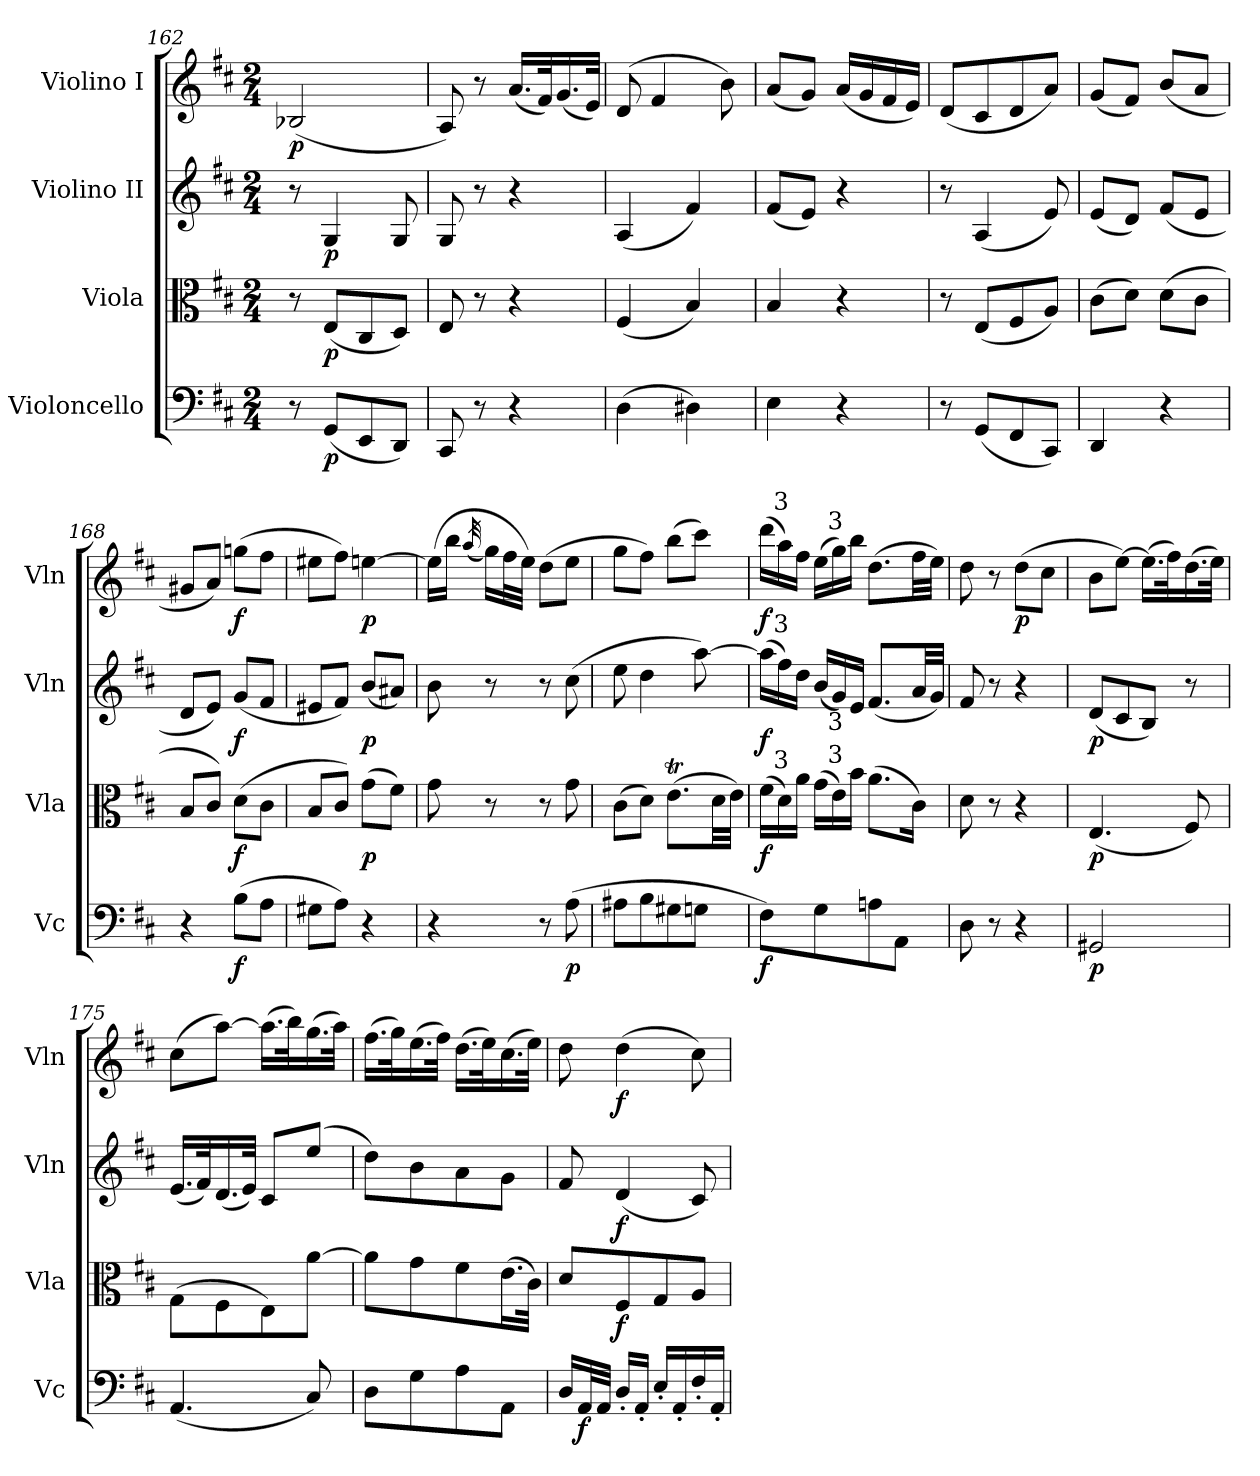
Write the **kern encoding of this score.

**kern	**dynam	**kern	**dynam	**kern	**dynam	**kern	**dynam
*part4	*part4	*part3	*part3	*part2	*part2	*part1	*part1
*staff4	*staff4	*staff3	*staff3	*staff2	*staff2	*staff1	*staff1
*I"Violoncello	*	*I"Viola	*	*I"Violino II	*	*I"Violino I	*
*I'Vc	*	*I'Vla	*	*I'Vln	*	*I'Vln	*
!!LO:LB:g=z
*clefF4	*	*clefC3	*	*clefG2	*	*clefG2	*
*k[f#c#]	*	*k[f#c#]	*	*k[f#c#]	*	*k[f#c#]	*
*D:	*	*D:	*	*D:	*	*D:	*
*M2/4	*	*M2/4	*	*M2/4	*	*M2/4	*
=162	=162	=162	=162	=162	=162	=162	=162
8r	.	8r	.	8r	.	(2B-X	p
(8GGL	p	(8EL	p	4G	p	.	.
8EE	.	8C#	.	.	.	.	.
8DDJ)	.	8DJ)	.	8G	.	.	.
=163	=163	=163	=163	=163	=163	=163	=163
8CC#	.	8E	.	8G	.	8A)	.
8r	.	8r	.	8r	.	8r	.
4r	.	4r	.	4r	.	(16.aLL	.
.	.	.	.	.	.	32f#k)	.
.	.	.	.	.	.	(16.g	.
.	.	.	.	.	.	32eJJk)	.
=164	=164	=164	=164	=164	=164	=164	=164
(4D	.	(4F#	.	(4A	.	(8d	.
.	.	.	.	.	.	4f#	.
4D#X)	.	4B)	.	4f#)	.	.	.
.	.	.	.	.	.	8b)	.
=165	=165	=165	=165	=165	=165	=165	=165
4E	.	4B	.	(8f#L	.	(8aL	.
.	.	.	.	8eJ)	.	8gJ)	.
4r	.	4r	.	4r	.	(16aLL	.
.	.	.	.	.	.	16g	.
.	.	.	.	.	.	16f#	.
.	.	.	.	.	.	16eJJ)	.
=166	=166	=166	=166	=166	=166	=166	=166
8r	.	8r	.	8r	.	(8dL	.
(8GGL	.	(8EL	.	(4A	.	8c#	.
8FF#	.	8F#	.	.	.	8d	.
8CC#J)	.	8AJ)	.	8e)	.	8aJ)	.
=167	=167	=167	=167	=167	=167	=167	=167
4DD	.	(8c#L	.	(8eL	.	(8gL	.
.	.	8dJ)	.	8dJ)	.	8f#J)	.
4r	.	(8dL	.	(8f#L	.	(8bL	.
.	.	8c#J	.	8eJ	.	8aJ	.
=168	=168	=168	=168	=168	=168	=168	=168
4r	.	8BL	.	8dL	.	8g#XL	.
.	.	8c#J)	.	8eJ)	.	8aJ)	.
(8BL	f	(8dL	f	(8gL	f	(8ggnL	f
8AJ	.	8c#J	.	8f#J	.	8ff#J	.
!!LO:PB:g=z
=169	=169	=169	=169	=169	=169	=169	=169
8G#XL	.	8BL	.	8e#XL	.	8ee#XL	.
8AJ)	.	8c#J)	.	8f#J)	.	8ff#J)	.
4r	.	(8gL	p	(8bL	p	[4een	p
.	.	8f#J)	.	8a#XJ)	.	.	.
=170	=170	=170	=170	=170	=170	=170	=170
4r	.	8g	.	8b	.	(16eeLL]	.
.	.	.	.	.	.	16bbJJ	.
.	.	.	.	.	.	(<32qaa/	.
.	.	8r	.	8r	.	16ggLL)	.
.	.	.	.	.	.	32ff#L	.
.	.	.	.	.	.	32eeJJJ)	.
8r	.	8r	.	8r	.	(8ddL	.
(8A	p	8g	crescendo	(8cc#	crescendo	8eeJ	crescendo
=171	=171	=171	=171	=171	=171	=171	=171
8A#XL	crescendo	(8c#L	.	8ee	.	8ggL	.
8B	.	8dJ)	.	4dd	.	8ff#J)	.
8G#X	.	(8.eTL	.	.	.	(8bbL	.
8GnJ	.	.	.	[8aa)	.	8ccc#J)	.
.	.	32dLL	.	.	.	.	.
.	.	32eJJJ)	.	.	.	.	.
=172	=172	=172	=172	=172	=172	=172	=172
*	*	*Xtuplet	*	*Xtuplet	*	*Xtuplet	*
8F#L)	f	(24f#LL	f	(24aaLL]	f	(24dddLL	f
!	!	!	!	!	!	!LO:TX:a:t=3	!
!	!	!	!	!LO:TX:a:t=3	!	!	!
!	!	!LO:TX:a:t=3	!	!	!	!	!
.	.	24d)	.	24ff#)	.	24aa)	.
.	.	24aJJ	.	24ddJJ	.	24ff#JJ	.
8G	.	(24gLL	.	(24bLL	.	(24eeLL	.
!	!	!	!	!	!	!LO:TX:a:t=3	!
!	!	!	!	!LO:TX:b:t=3	!	!	!
!	!	!LO:TX:a:t=3	!	!	!	!	!
.	.	24e)	.	24g)	.	24gg)	.
.	.	24bJJ	.	24eJJ	.	24bbJJ	.
8An	.	(8.aL	.	(8.f#L	.	(8.ddL	.
8AAJ	.	.	.	.	.	.	.
.	.	16c#Jk)	.	32aLL	.	32ff#LL	.
.	.	.	.	32gJJJ)	.	32eeJJJ)	.
=173	=173	=173	=173	=173	=173	=173	=173
8D	.	8d	.	8f#	.	8dd	.
8r	.	8r	.	8r	.	8r	.
4r	.	4r	.	4r	.	(8ddL	p
.	.	.	.	.	.	8cc#J	.
!!LO:LB:g=z
=174	=174	=174	=174	=174	=174	=174	=174
2GG#X	p	(4.E	p	(8dL	p	8bL	.
.	.	.	.	8c#	.	[8eeJ)	.
.	.	.	.	8BJ)	.	(16.eeLL]	.
.	.	.	.	.	.	32ff#k)	.
.	.	8F#)	.	8r	.	(16.dd	.
.	.	.	.	.	.	32eeJJk)	.
=175	=175	=175	=175	=175	=175	=175	=175
(4.AA	.	(8G\L	.	(16.eLL	.	(8cc#L	.
.	.	.	.	32f#k)	.	.	.
.	.	8F#	.	(16.d	.	[8aaJ)	.
.	.	.	.	32eJJk)	.	.	.
.	.	8E)	.	8c#L	.	(16.aaLL]	.
.	.	.	.	.	.	32bbk)	.
8C#)	.	[8aJ	.	(>8eeJ	.	(16.gg	.
.	.	.	.	.	.	32aaJJk)	.
=176	=176	=176	=176	=176	=176	=176	=176
8DL	.	8aL]	.	8dd\L)	.	(16.ff#LL	.
.	.	.	.	.	.	32ggk)	.
8G	.	8g	.	8b	.	(16.ee	.
.	.	.	.	.	.	32ff#JJk)	.
8A	.	8f#	.	8a	.	(16.ddLL	.
.	.	.	.	.	.	32eek)	.
8AAJ	.	(16.eL	.	8gJ	.	(16.cc#	.
.	.	32c#JJk)	.	.	.	32eeJJk)	.
=177	=177	=177	=177	=177	=177	=177	=177
16DLL	.	8dL	.	8f#	.	8dd	.
32AAL	f	.	.	.	.	.	.
32AAJJJ	.	.	.	.	.	.	.
16D'LL	.	8F#	f	(4d	f	(4dd	f
16AA'JJ	.	.	.	.	.	.	.
16E'LL	.	8G	.	.	.	.	.
16AA'	.	.	.	.	.	.	.
16F#'	.	8AJ	.	8c#)	.	8cc#)	.
16AA'JJ	.	.	.	.	.	.	.
=	=	=	=	=	=	=	=
*-	*-	*-	*-	*-	*-	*-	*-
